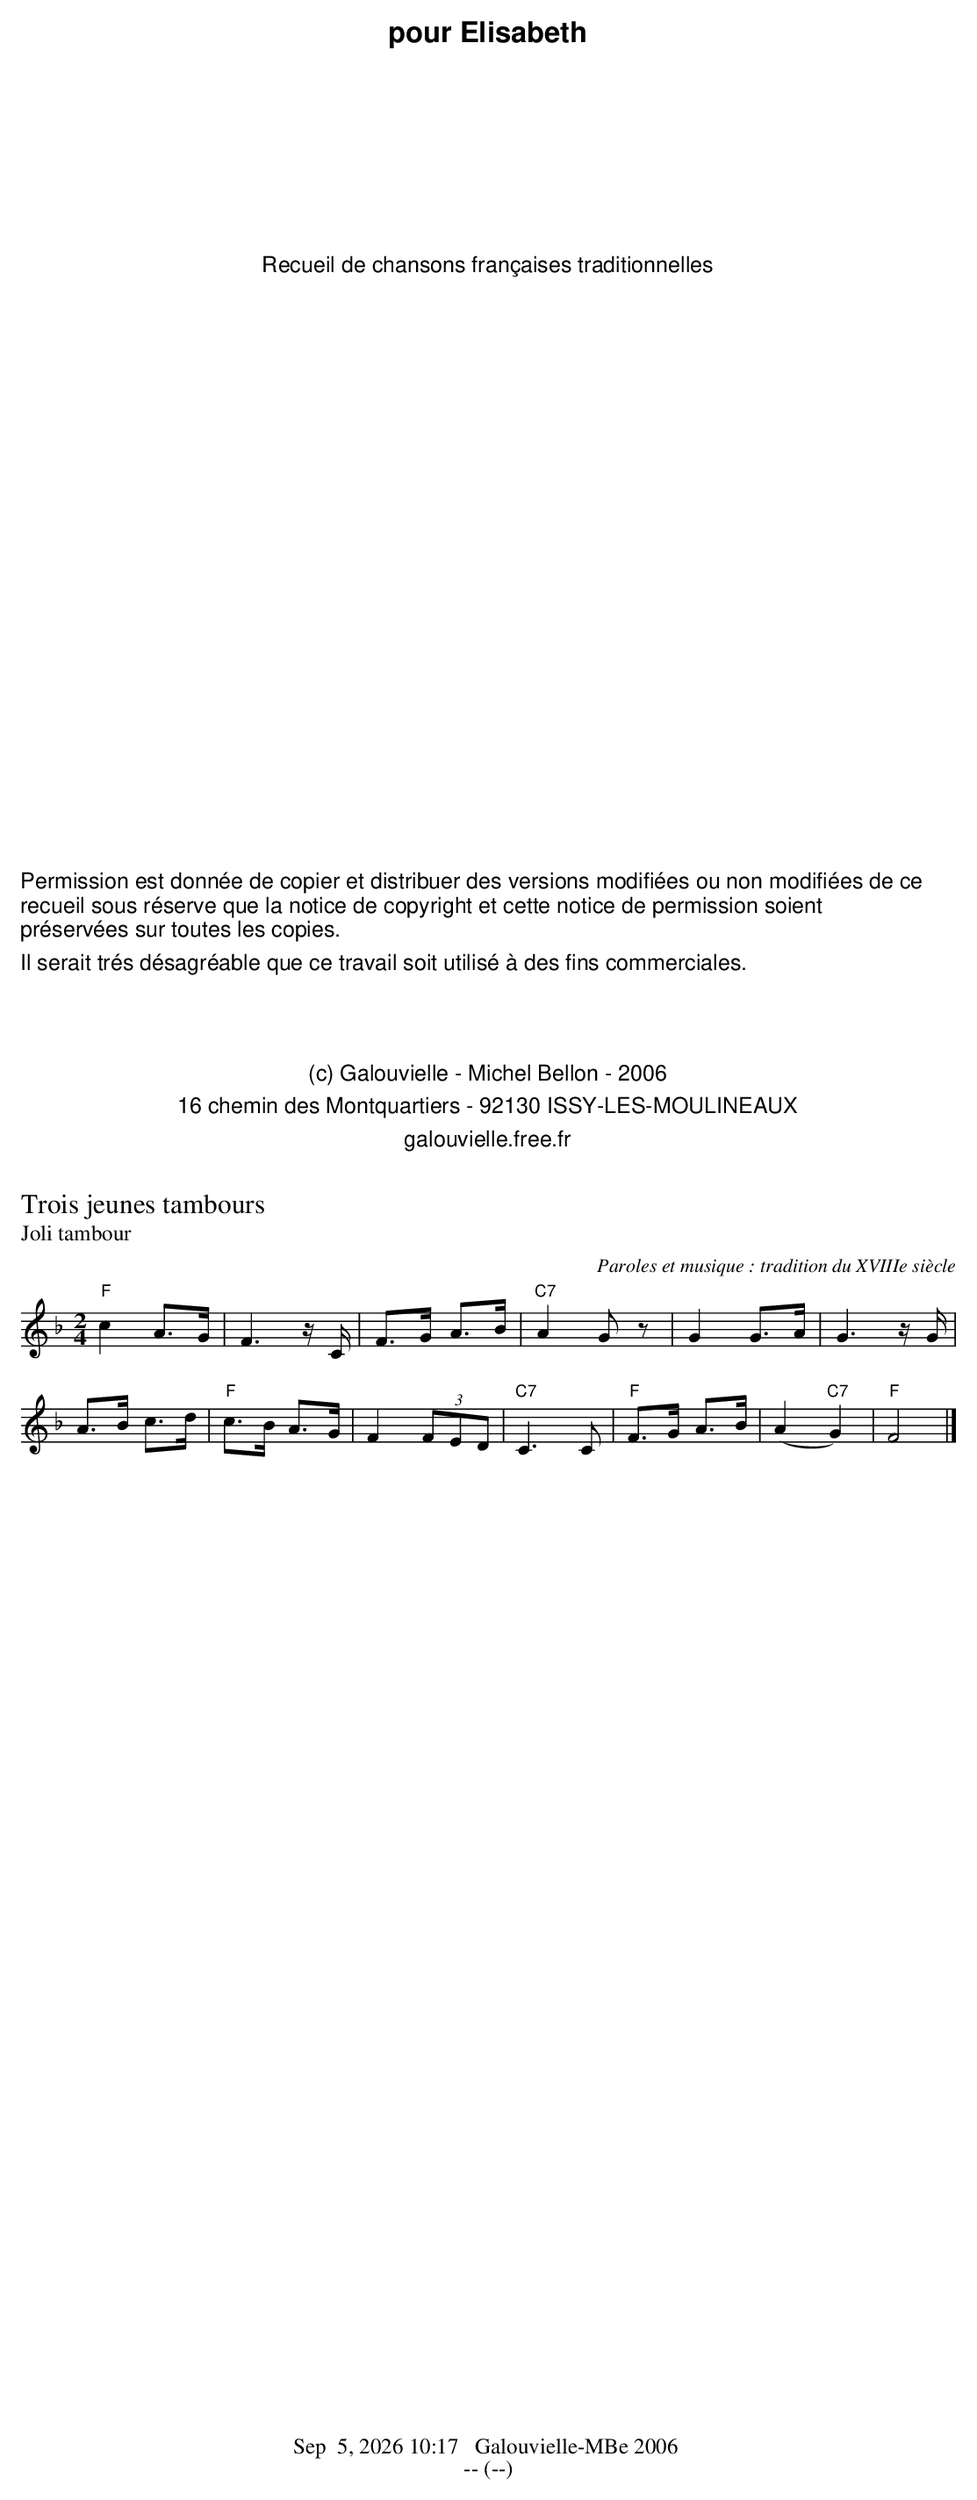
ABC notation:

X:1
T:Trois jeunes tambours
T:Joli tambour
C:Paroles et musique : tradition du XVIIIe siècle
M:2/4
L:1/8
K:F
"F" c2A>G | F3 z/2C/2 | F>G A>B | "C7"A2Gz | G2G>A | G3z/2G/2 |
A>B c>d | "F"c>B A>G | F2 (3FED | "C7"C3C | "F"F>G A>B | (A2"C7"G2) | "F"F4 |]
